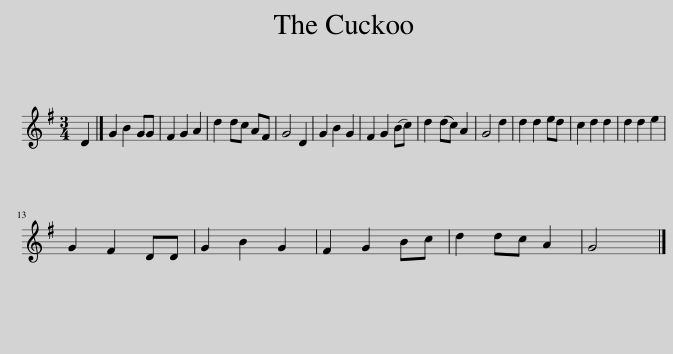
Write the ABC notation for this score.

X:1
L:1/8
M:3/4
I:linebreak $
K:G
V:1 treble
V:1
 D2 |] G2 B2 GG | F2 G2 A2 | d2 dc AF | G4 D2 | %5
 G2 B2 G2 | F2 G2 (Bc) | d2 (dc) A2 | G4 d2 | d2 d2 ed | %10
 c2 d2 d2 | d2 d2 e2 |$ G2 F2 DD | G2 B2 G2 | F2 G2 Bc | %15
 d2 dc A2 | G4 |] %17
